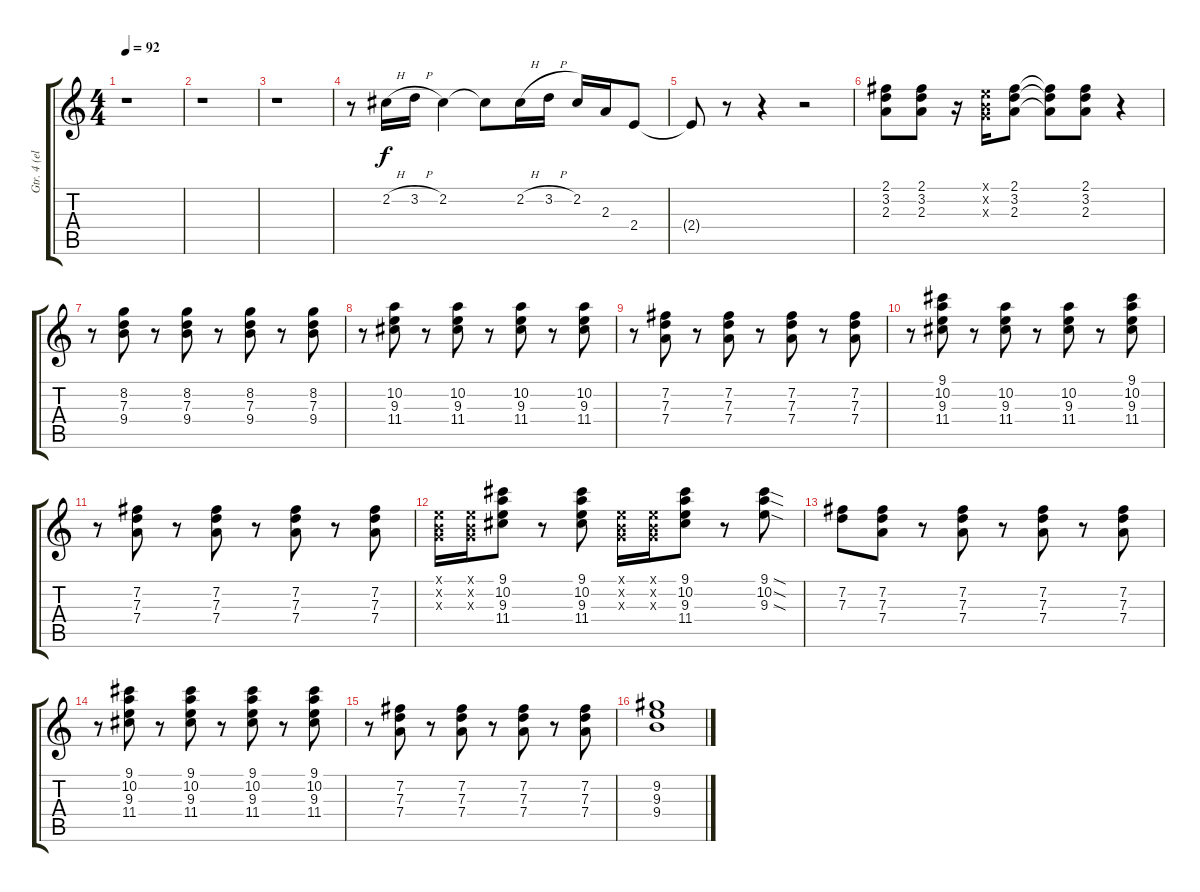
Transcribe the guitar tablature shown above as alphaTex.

\track ("Gtr. 4 (elec.)" "Gtr. 4 (el") {instrument electricguitarjazz}
\staff {score tabs}
\tuning (E4 B3 G3 D3 A2 E2) {hide}
\ts (4 4)
\tempo 92
\clef g2
\ks c
r.1{dy f} |
r.1 |
r.1 |
r.8 2.2{h}.16 3.2{h}.16 2.2.4 2.2{t}.8 2.2{h}.16 3.2{h}.16 2.2.16 2.3.16 2.4.8 |
2.4{t}.8 r.8 r.4 r.2 |
(2.1 3.2 2.3).8 (2.1 3.2 2.3).8 r.16 (0.1{x} 0.2{x} 0.3{x}).16 (2.1 3.2 2.3).8 (2.1{t} 3.2{t} 2.3{t}).8 (2.1 3.2 2.3).8 r.4 |
r.8 (8.2 7.3 9.4).8 r.8 (8.2 7.3 9.4).8 r.8 (8.2 7.3 9.4).8 r.8 (8.2 7.3 9.4).8 |
r.8 (10.2 9.3 11.4).8 r.8 (10.2 9.3 11.4).8 r.8 (10.2 9.3 11.4).8 r.8 (10.2 9.3 11.4).8 |
r.8 (7.2 7.3 7.4).8 r.8 (7.2 7.3 7.4).8 r.8 (7.2 7.3 7.4).8 r.8 (7.2 7.3 7.4).8 |
r.8 (9.1 10.2 9.3 11.4).8 r.8 (10.2 9.3 11.4).8 r.8 (10.2 9.3 11.4).8 r.8 (9.1 10.2 9.3 11.4).8 |
r.8 (7.2 7.3 7.4).8 r.8 (7.2 7.3 7.4).8 r.8 (7.2 7.3 7.4).8 r.8 (7.2 7.3 7.4).8 |
(0.1{x} 0.2{x} 0.3{x}).16 (0.1{x} 0.2{x} 0.3{x}).16 (9.1 10.2 9.3 11.4).8 r.8 (9.1 10.2 9.3 11.4).8 (0.1{x} 0.2{x} 0.3{x}).16 (0.1{x} 0.2{x} 0.3{x}).16 (9.1 10.2 9.3 11.4).8 r.8 (9.1{sod} 10.2{sod} 9.3{sod}).8 |
(7.2 7.3).8 (7.2 7.3 7.4).8 r.8 (7.2 7.3 7.4).8 r.8 (7.2 7.3 7.4).8 r.8 (7.2 7.3 7.4).8 |
r.8 (9.1 10.2 9.3 11.4).8 r.8 (9.1 10.2 9.3 11.4).8 r.8 (9.1 10.2 9.3 11.4).8 r.8 (9.1 10.2 9.3 11.4).8 |
r.8 (7.2 7.3 7.4).8 r.8 (7.2 7.3 7.4).8 r.8 (7.2 7.3 7.4).8 r.8 (7.2 7.3 7.4).8 |
(9.2 9.3 9.4).1
